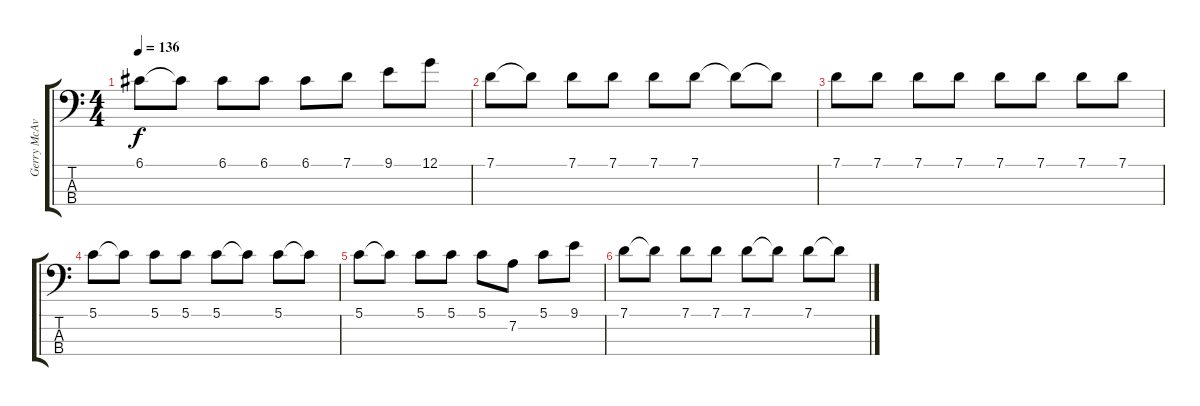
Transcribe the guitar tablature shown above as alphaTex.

\track ("Gerry McAvoy" "Gerry McAv") {instrument electricbasspick}
\staff {score tabs}
\tuning (G2 D2 A1 E1) {hide}
\ts (4 4)
\tempo 136
\clef f4
\ks c
6.1.8{dy f} 6.1{t}.8 6.1.8 6.1.8 6.1.8 7.1.8 9.1.8 12.1.8 |
7.1.8 7.1{t}.8 7.1.8 7.1.8 7.1.8 7.1.8 7.1{t}.8 7.1{t}.8 |
7.1.8 7.1.8 7.1.8 7.1.8 7.1.8 7.1.8 7.1.8 7.1.8 |
5.1.8 5.1{t}.8 5.1.8 5.1.8 5.1.8 5.1{t}.8 5.1.8 5.1{t}.8 |
5.1.8 5.1{t}.8 5.1.8 5.1.8 5.1.8 7.2.8 5.1.8 9.1.8 |
7.1.8 7.1{t}.8 7.1.8 7.1.8 7.1.8 7.1{t}.8 7.1.8 7.1{t}.8
